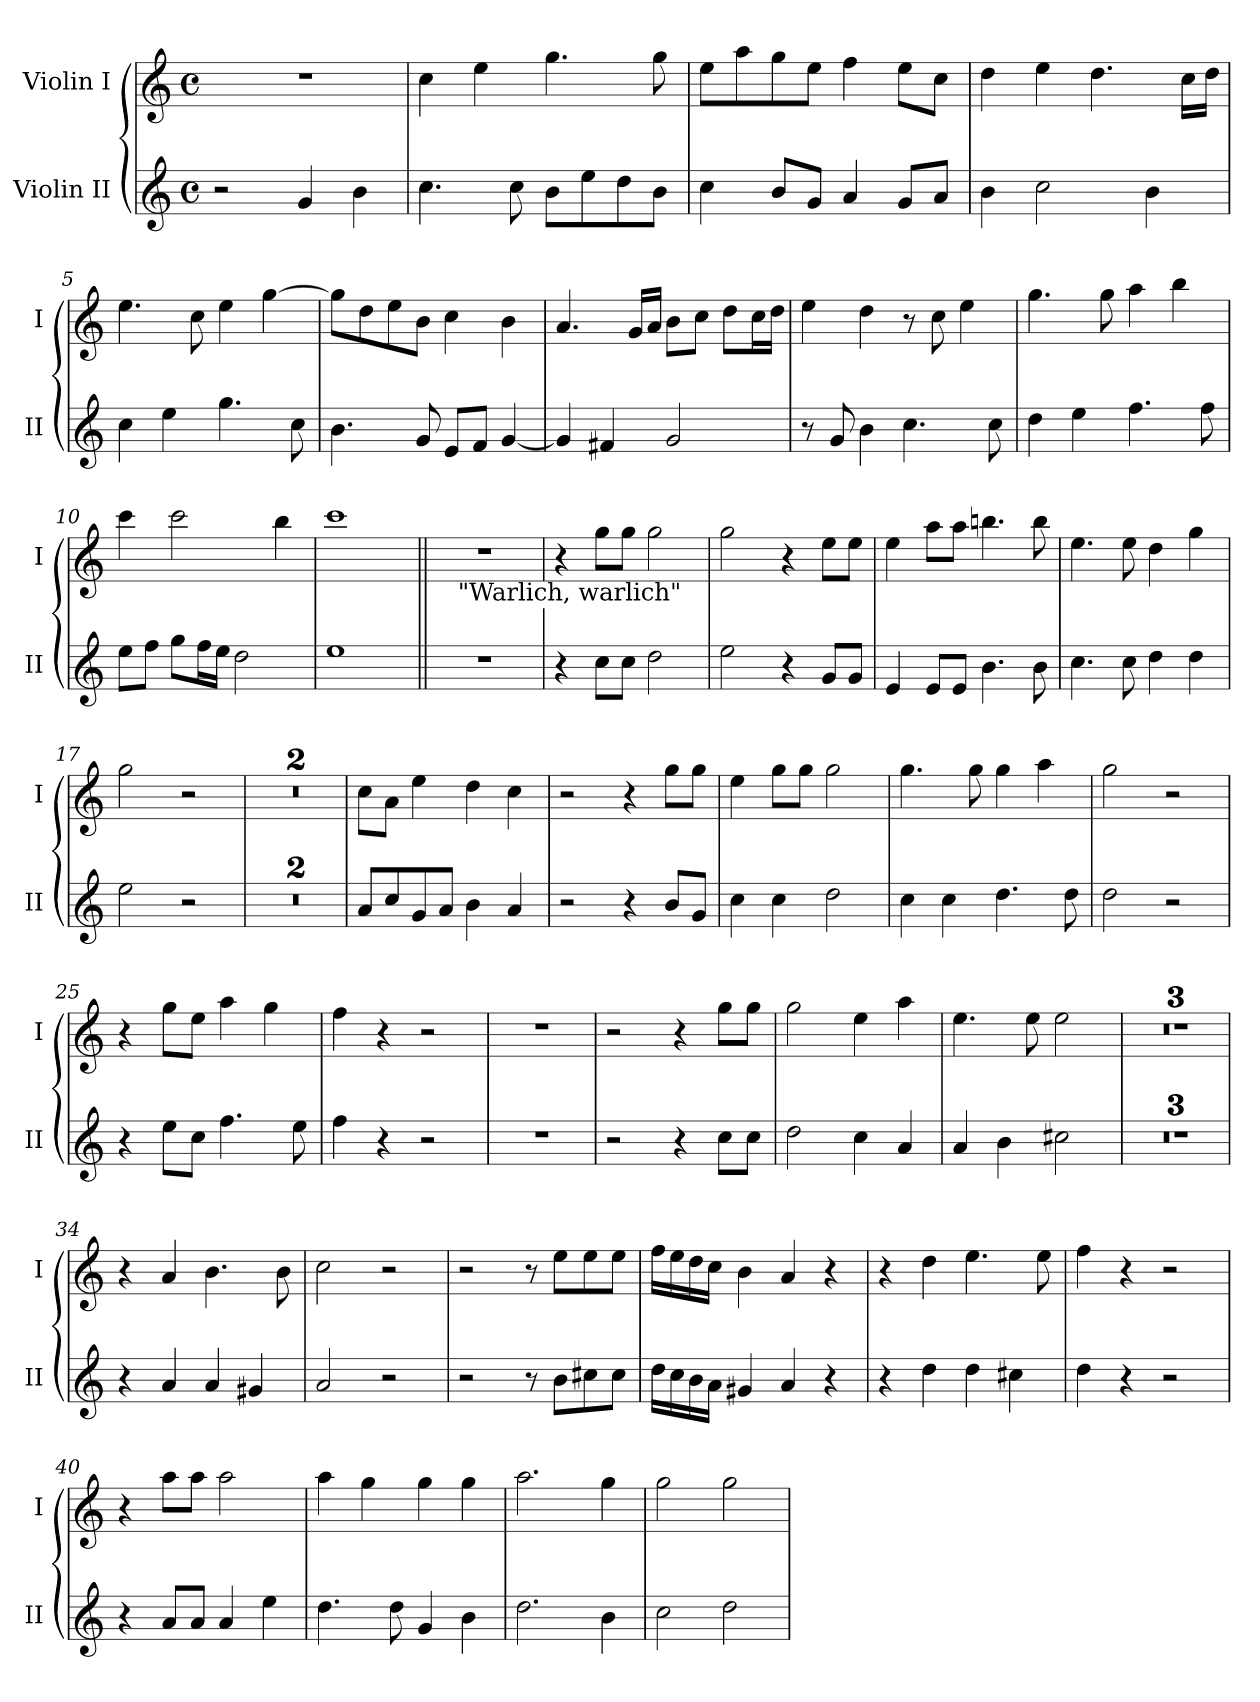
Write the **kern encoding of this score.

**kern	**kern
*part2	*part1
*staff2	*staff1
*I"Violin II	*I"Violin I
*I'II	*I'I
*clefG2	*clefG2
*k[]	*k[]
*C:	*C:
*M4/4	*M4/4
*met(c)	*met(c)
=1	=1
2r	1r
4g/	.
4b\	.
=2	=2
4.cc\	4cc\
.	4ee\
8cc\	.
8b\L	4.gg\
8ee\	.
8dd\	.
8b\J	8gg\
=3	=3
4cc\	8ee\L
.	8aa\
8b/L	8gg\
8g/J	8ee\J
4a/	4ff\
8g/L	8ee\L
8a/J	8cc\J
=4	=4
4b\	4dd\
2cc\	4ee\
.	4.dd\
4b\	.
.	16cc\LL
.	16dd\JJ
=5	=5
4cc\	4.ee\
4ee\	.
.	8cc\
4.gg\	4ee\
.	[>4gg\
8cc\	.
=6	=6
4.b\	8gg\L]
.	8dd\
.	8ee\
8g/	8b\J
8e/L	4cc\
8f/J	.
[<4g/	4b\
!!LO:LB:g=z
=7	=7
4g/]	4.a/
4f#X/	.
.	16g/LL
.	16a/JJ
2g/	8b\L
.	8cc\J
.	8dd\L
.	16cc\L
.	16dd\JJ
=8	=8
8r	4ee\
8g/	.
4b\	4dd\
4.cc\	8r
.	8cc\
.	4ee\
8cc\	.
=9	=9
4dd\	4.gg\
4ee\	.
.	8gg\
4.ff\	4aa\
.	4bb\
8ff\	.
=10	=10
8ee\L	4ccc\
8ff\J	.
8gg\L	2ccc\
16ff\L	.
16ee\JJ	.
2dd\	.
.	4bb\
=11	=11
1ee	1ccc
=12||	=12||
*	*^
1r	1r	8ryy
!	!	!LO:TX:b:t="Warlich, warlich"
.	.	2..ryy
*	*v	*v
=13	=13
4r	4r
8cc\L	8gg\L
8cc\J	8gg\J
2dd\	2gg\
!!LO:LB:g=z
=14	=14
2ee\	2gg\
4r	4r
8g/L	8ee\L
8g/J	8ee\J
=15	=15
4e/	4ee\
8e/L	8aa\L
8e/J	8aa\J
4.b\	4.bbn\
8b\	8bb\
=16	=16
4.cc\	4.ee\
8cc\	8ee\
4dd\	4dd\
4dd\	4gg\
=17	=17
2ee\	2gg\
2r	2r
=18	=18
1r	1r
=19	=19
1r	1r
=20	=20
8a/L	8cc\L
8cc/	8a\J
8g/	4ee\
8a/J	.
4b\	4dd\
4a/	4cc\
=21	=21
2r	2r
4r	4r
8b/L	8gg\L
8g/J	8gg\J
!!LO:LB:g=z
=22	=22
4cc\	4ee\
4cc\	8gg\L
.	8gg\J
2dd\	2gg\
=23	=23
4cc\	4.gg\
4cc\	.
.	8gg\
4.dd\	4gg\
.	4aa\
8dd\	.
=24	=24
2dd\	2gg\
2r	2r
=25	=25
4r	4r
8ee\L	8gg\L
8cc\J	8ee\J
4.ff\	4aa\
.	4gg\
8ee\	.
=26	=26
4ff\	4ff\
4r	4r
2r	2r
=27	=27
1r	1r
=28	=28
2r	2r
4r	4r
8cc\L	8gg\L
8cc\J	8gg\J
=29	=29
2dd\	2gg\
4cc\	4ee\
4a/	4aa\
!!LO:LB:g=z
=30	=30
4a/	4.ee\
4b\	.
.	8ee\
2cc#X\	2ee\
=31	=31
1r	1r
=32	=32
1r	1r
=33	=33
1r	1r
=34	=34
4r	4r
4a/	4a/
4a/	4.b\
4g#X/	.
.	8b\
=35	=35
2a/	2cc\
2r	2r
=36	=36
2r	2r
8r	8r
8b\L	8ee\L
8cc#X\	8ee\
8cc#\J	8ee\J
=37	=37
16dd\LL	16ff\LL
16cc\	16ee\
16b\	16dd\
16a\JJ	16cc\JJ
4g#X/	4b\
4a/	4a/
4r	4r
=38	=38
4r	4r
4dd\	4dd\
4dd\	4.ee\
4cc#X\	.
.	8ee\
!!LO:PB:g=z
=39	=39
4dd\	4ff\
4r	4r
2r	2r
=40	=40
4r	4r
8a/L	8aa\L
8a/J	8aa\J
4a/	2aa\
4ee\	.
=41	=41
4.dd\	4aa\
.	4gg\
8dd\	.
4g/	4gg\
4b\	4gg\
=42	=42
2.dd\	2.aa\
4b\	4gg\
=43	=43
2cc\	2gg\
2dd\	2gg\
=	=
*-	*-
